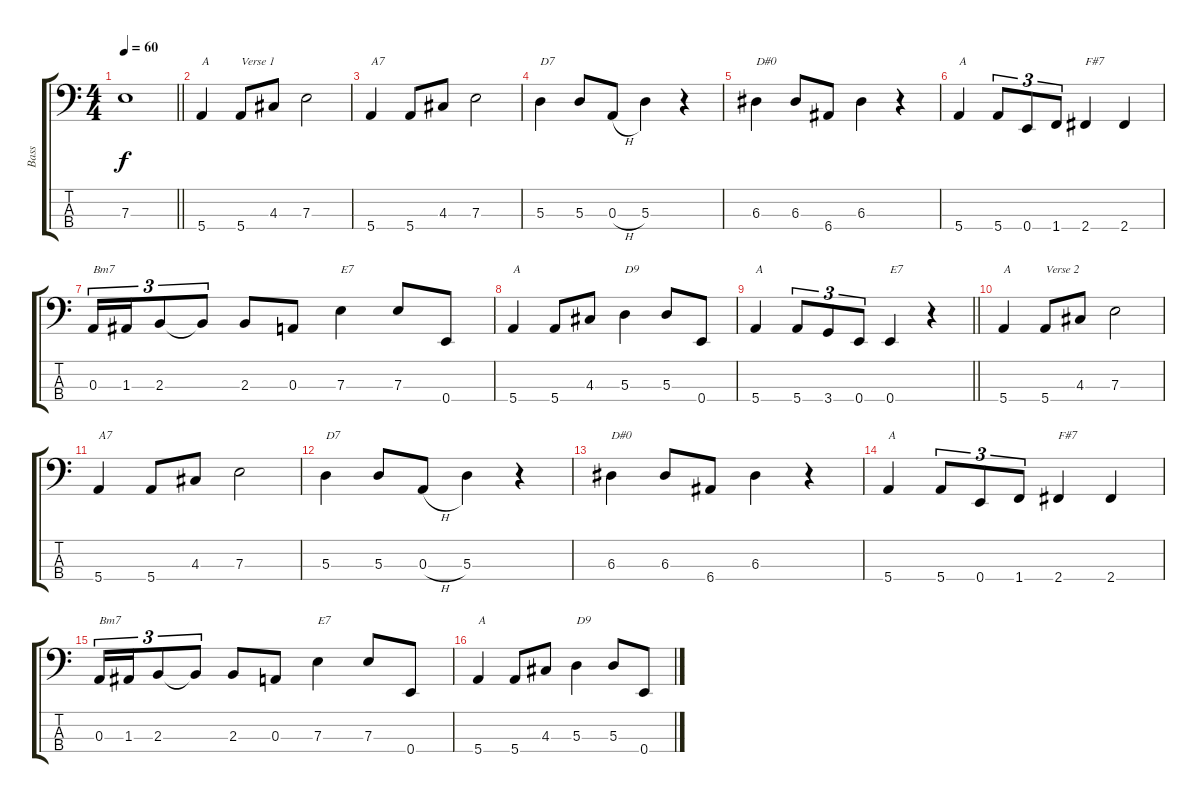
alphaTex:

\track ("Bass" "Bass") {instrument electricbassfinger}
\staff {score tabs}
\tuning (G2 D2 A1 E1) {hide}
\ts (4 4)
\tempo 60
\clef f4
\barLineRight lightlight
\ks c
7.3.1{dy f} |
5.4.4{txt "A"} 5.4.8{txt "Verse 1"} 4.3.8 7.3.2 |
5.4.4{txt "A7"} 5.4.8 4.3.8 7.3.2 |
5.3.4{txt "D7"} 5.3.8 0.3{h}.8 5.3.4 r.4 |
6.3.4{txt "D#0"} 6.3.8 6.4.8 6.3.4 r.4 |
5.4.4{txt "A"} 5.4.8{tu (3 2)} 0.4.8{tu (3 2)} 1.4.8{tu (3 2)} 2.4.4{txt "F#7"} 2.4.4 |
0.3.16{tu (3 2) txt "Bm7"} 1.3.16{tu (3 2)} 2.3.8{tu (3 2)} 2.3{t}.8{tu (3 2)} 2.3.8 0.3.8 7.3.4{txt "E7"} 7.3.8 0.4.8 |
5.4.4{txt "A"} 5.4.8 4.3.8 5.3.4{txt "D9"} 5.3.8 0.4.8 |
\barLineRight lightlight
5.4.4{txt "A"} 5.4.8{tu (3 2)} 3.4.8{tu (3 2)} 0.4.8{tu (3 2)} 0.4.4{txt "E7"} r.4 |
5.4.4{txt "A"} 5.4.8{txt "Verse 2"} 4.3.8 7.3.2 |
5.4.4{txt "A7"} 5.4.8 4.3.8 7.3.2 |
5.3.4{txt "D7"} 5.3.8 0.3{h}.8 5.3.4 r.4 |
6.3.4{txt "D#0"} 6.3.8 6.4.8 6.3.4 r.4 |
5.4.4{txt "A"} 5.4.8{tu (3 2)} 0.4.8{tu (3 2)} 1.4.8{tu (3 2)} 2.4.4{txt "F#7"} 2.4.4 |
0.3.16{tu (3 2) txt "Bm7"} 1.3.16{tu (3 2)} 2.3.8{tu (3 2)} 2.3{t}.8{tu (3 2)} 2.3.8 0.3.8 7.3.4{txt "E7"} 7.3.8 0.4.8 |
5.4.4{txt "A"} 5.4.8 4.3.8 5.3.4{txt "D9"} 5.3.8 0.4.8
